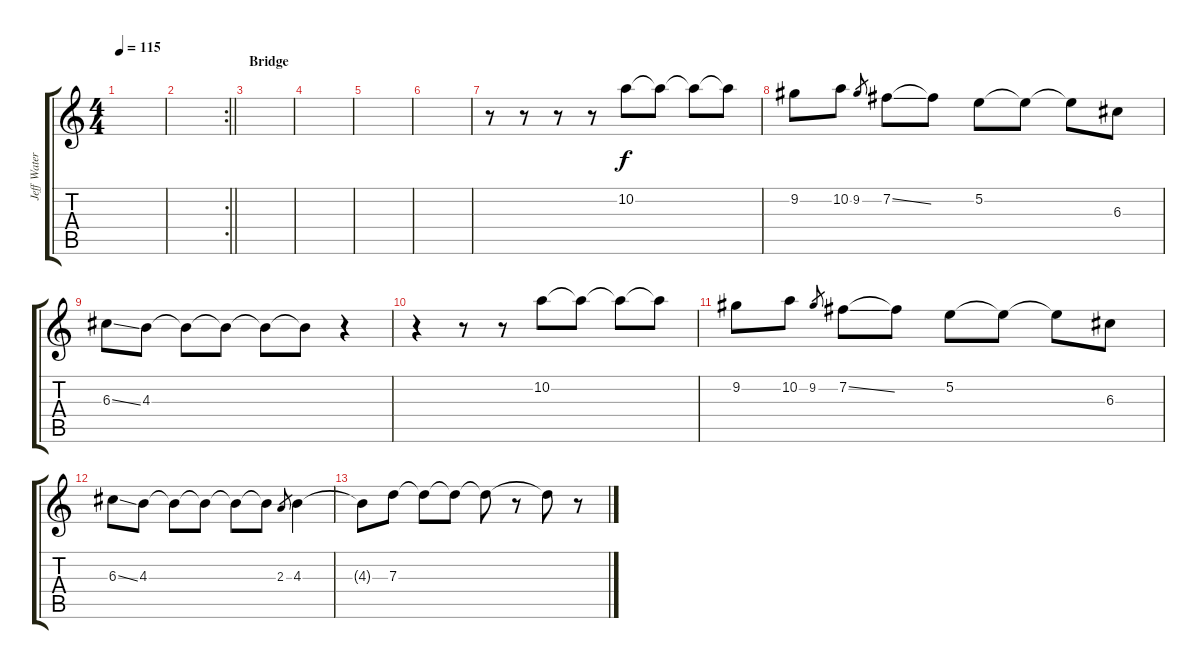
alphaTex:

\track ("Jeff Waters" "Jeff Water") {instrument overdrivenguitar}
\staff {score tabs}
\tuning (E4 B3 G3 D3 A2 E2) {hide}
\ts (4 4)
\tempo 115
\clef g2
\ks c
|
\rc 2
\barLineRight lightlight
|
\section ("" "Bridge")
|
|
|
|
r.8 r.8 r.8 r.8 10.2.8 10.2{t}.8 10.2{t}.8 10.2{t}.8 |
9.2.8 10.2.8 9.2.8{gr} 7.2{ss}.8 7.2{t}.8 5.2.8 5.2{t}.8 5.2{t}.8 6.3.8 |
6.3{ss}.8 4.3.8 4.3{t}.8 4.3{t}.8 4.3{t}.8 4.3{t}.8 r.4 |
r.4 r.8 r.8 10.2.8 10.2{t}.8 10.2{t}.8 10.2{t}.8 |
9.2.8 10.2.8 9.2.8{gr} 7.2{ss}.8 7.2{t}.8 5.2.8 5.2{t}.8 5.2{t}.8 6.3.8 |
6.3{ss}.8 4.3.8 4.3{t}.8 4.3{t}.8 4.3{t}.8 4.3{t}.8 2.3.8{gr} 4.3.4 |
4.3{t}.8 7.3.8 7.3{t}.8 7.3{t}.8 7.3{t}.8 r.8 7.3{t}.8 r.8
